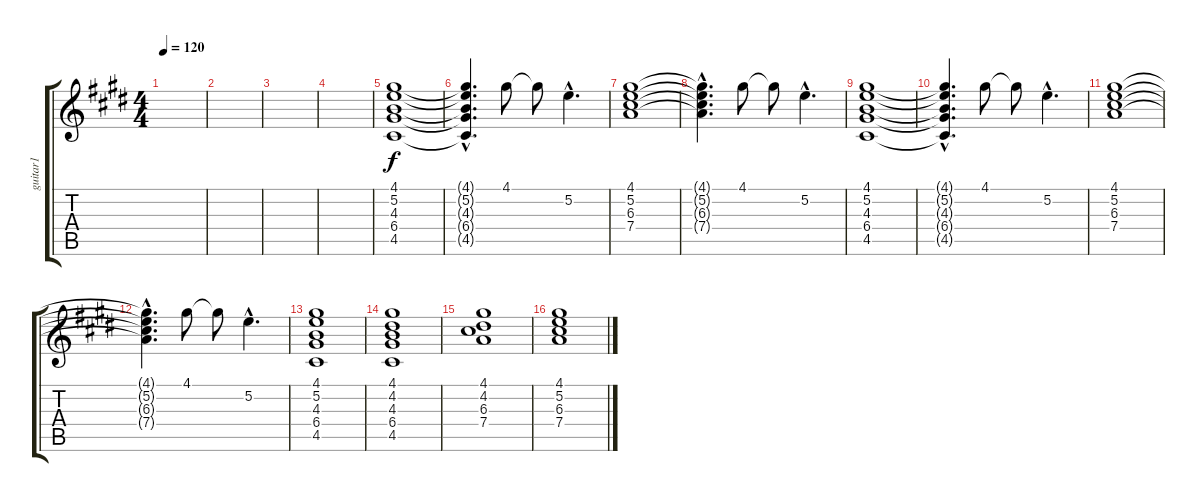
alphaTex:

\track ("guitar1" "guitar1") {instrument overdrivenguitar}
\staff {score tabs}
\tuning (E4 B3 G3 D3 A2 E2) {hide}
\ts (4 4)
\tempo 120
\clef g2
\ks e
|
|
|
|
(4.1 5.2 4.3 6.4 4.5).1 |
(4.1{hac t} 5.2{hac t} 4.3{hac t} 6.4{hac t} 4.5{hac t}).4{d} 4.1.8 4.1{t}.8 5.2{hac}.4{d} |
(4.1 5.2 6.3 7.4).1 |
(4.1{hac t} 5.2{hac t} 6.3{hac t} 7.4{hac t}).4{d} 4.1.8 4.1{t}.8 5.2{hac}.4{d} |
(4.1 5.2 4.3 6.4 4.5).1 |
(4.1{hac t} 5.2{hac t} 4.3{hac t} 6.4{hac t} 4.5{hac t}).4{d} 4.1.8 4.1{t}.8 5.2{hac}.4{d} |
(4.1 5.2 6.3 7.4).1 |
(4.1{hac t} 5.2{hac t} 6.3{hac t} 7.4{hac t}).4{d} 4.1.8 4.1{t}.8 5.2{hac}.4{d} |
(4.1 5.2 4.3 6.4 4.5).1 |
(4.1 4.2 4.3 6.4 4.5).1 |
(4.1 4.2 6.3 7.4).1 |
(4.1 5.2 6.3 7.4).1
